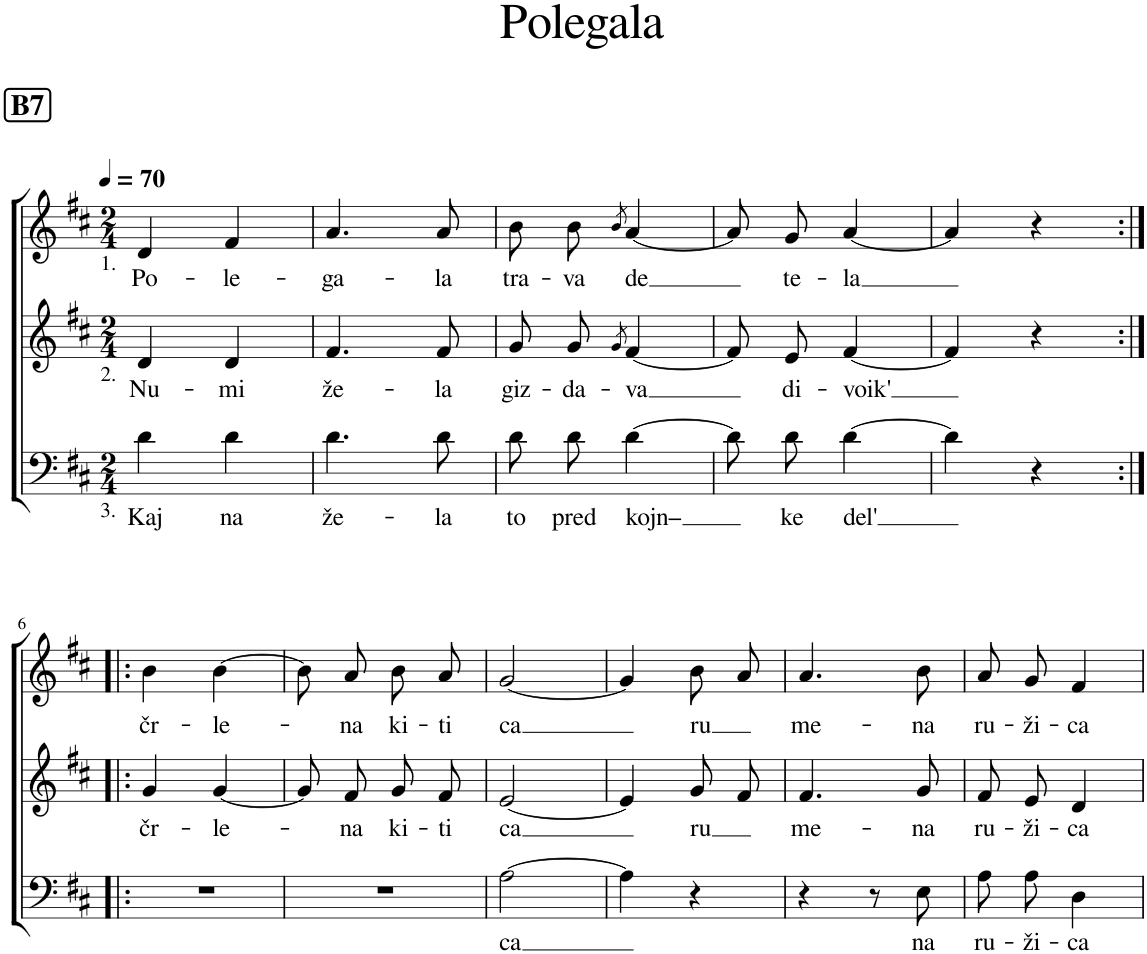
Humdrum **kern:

**kern	**text	**kern	**text	**kern	**text
*part3	*part3	*part2	*part2	*part1	*part1
*staff3	*staff3	*staff2	*staff2	*staff1	*staff1
*I"Bass	*	*I"Alto	*	*I"Soprano	*
*clefF4	*	*clefG2	*	*clefG2	*
*k[f#c#]	*	*k[f#c#]	*	*k[f#c#]	*
*M2/4	*	*M2/4	*	*M2/4	*
*MM70	*	*MM70	*	*MM70	*
!!LO:REH:place=s1:a:B:cj:fs=14:t=B7
=1	=1	=1	=1	=1	=1
!	!	!	!	!LO:TX:b:t=1.	!
!	!	!LO:TX:b:t=2.	!	!	!
!LO:TX:b:t=3.	!	!	!	!	!
!	!LO:LY:b	!	!LO:LY:b	!	!LO:LY:b
4d\	Kaj	4d/	Nu-	4d/	Po-
!	!LO:LY:b	!	!LO:LY:b	!	!LO:LY:b
4d\	na	4d/	-mi	4f#/	-le-
=2	=2	=2	=2	=2	=2
!	!LO:LY:b	!	!LO:LY:b	!	!LO:LY:b
4.d\	že-	4.f#/	že-	4.a/	-ga-
!	!LO:LY:b	!	!LO:LY:b	!	!LO:LY:b
8d\	-la	8f#/	-la	8a/	-la
=3	=3	=3	=3	=3	=3
!	!LO:LY:b	!	!LO:LY:b	!	!LO:LY:b
8d\L	to	8g/L	giz-	8b\L	tra-
!	!LO:LY:b	!	!LO:LY:b	!	!LO:LY:b
8d\J	pred	8g/J	-da-	8b\J	-va
.	.	8qg/	.	8qb/	.
!	!LO:LY:b	!	!LO:LY:b	!	!LO:LY:b
[4d\	kojn–	[4f#/	-va	[4a/	de
=4	=4	=4	=4	=4	=4
8d\L]	.	8f#/L]	.	8a/L]	.
!	!LO:LY:b	!	!LO:LY:b	!	!LO:LY:b
8d\J	ke	8e/J	di-	8g/J	te-
!	!LO:LY:b	!	!LO:LY:b	!	!LO:LY:b
[4d\	del'	[4f#/	-voik'	[4a/	-la
=5	=5	=5	=5	=5	=5
4d\]	.	4f#/]	.	4a/]	.
4r	.	4r	.	4r	.
!!LO:LB:g=z
=6:|!|:	=6:|!|:	=6:|!|:	=6:|!|:	=6:|!|:	=6:|!|:
!	!	!	!LO:LY:b	!	!LO:LY:b
2r	.	4g/	čr-	4b\	čr-
!	!	!	!LO:LY:b	!	!LO:LY:b
.	.	[4g/	-le-	[4b\	-le-
=7	=7	=7	=7	=7	=7
2r	.	8g/L]	.	8b/L]	.
!	!	!	!LO:LY:b	!	!LO:LY:b
.	.	8f#/J	-na	8a/J	-na
!	!	!	!LO:LY:b	!	!LO:LY:b
.	.	8g/L	ki-	8b/L	ki-
!	!	!	!LO:LY:b	!	!LO:LY:b
.	.	8f#/J	-ti	8a/J	-ti
=8	=8	=8	=8	=8	=8
!	!LO:LY:b	!	!LO:LY:b	!	!LO:LY:b
[2A\	ca	[2e/	ca	[2g/	ca
=9	=9	=9	=9	=9	=9
4A\]	.	4e/]	.	4g/]	.
!	!	!	!LO:LY:b	!	!LO:LY:b
4r	.	8g/L	ru	8b/L	ru
.	.	8f#/J	.	8a/J	.
=10	=10	=10	=10	=10	=10
!	!	!	!LO:LY:b	!	!LO:LY:b
4r	.	4.f#/	me-	4.a/	me-
8r	.	.	.	.	.
!	!LO:LY:b	!	!LO:LY:b	!	!LO:LY:b
8E\	na	8g/	-na	8b\	-na
=11	=11	=11	=11	=11	=11
!	!LO:LY:b	!	!LO:LY:b	!	!LO:LY:b
8A\L	ru-	8f#/L	ru-	8a/L	ru-
!	!LO:LY:b	!	!LO:LY:b	!	!LO:LY:b
8A\J	-ži-	8e/J	-ži-	8g/J	-ži-
!	!LO:LY:b	!	!LO:LY:b	!	!LO:LY:b
4D\	-ca	4d/	-ca	4f#/	-ca
=	=	=	=	=	=
*-	*-	*-	*-	*-	*-
